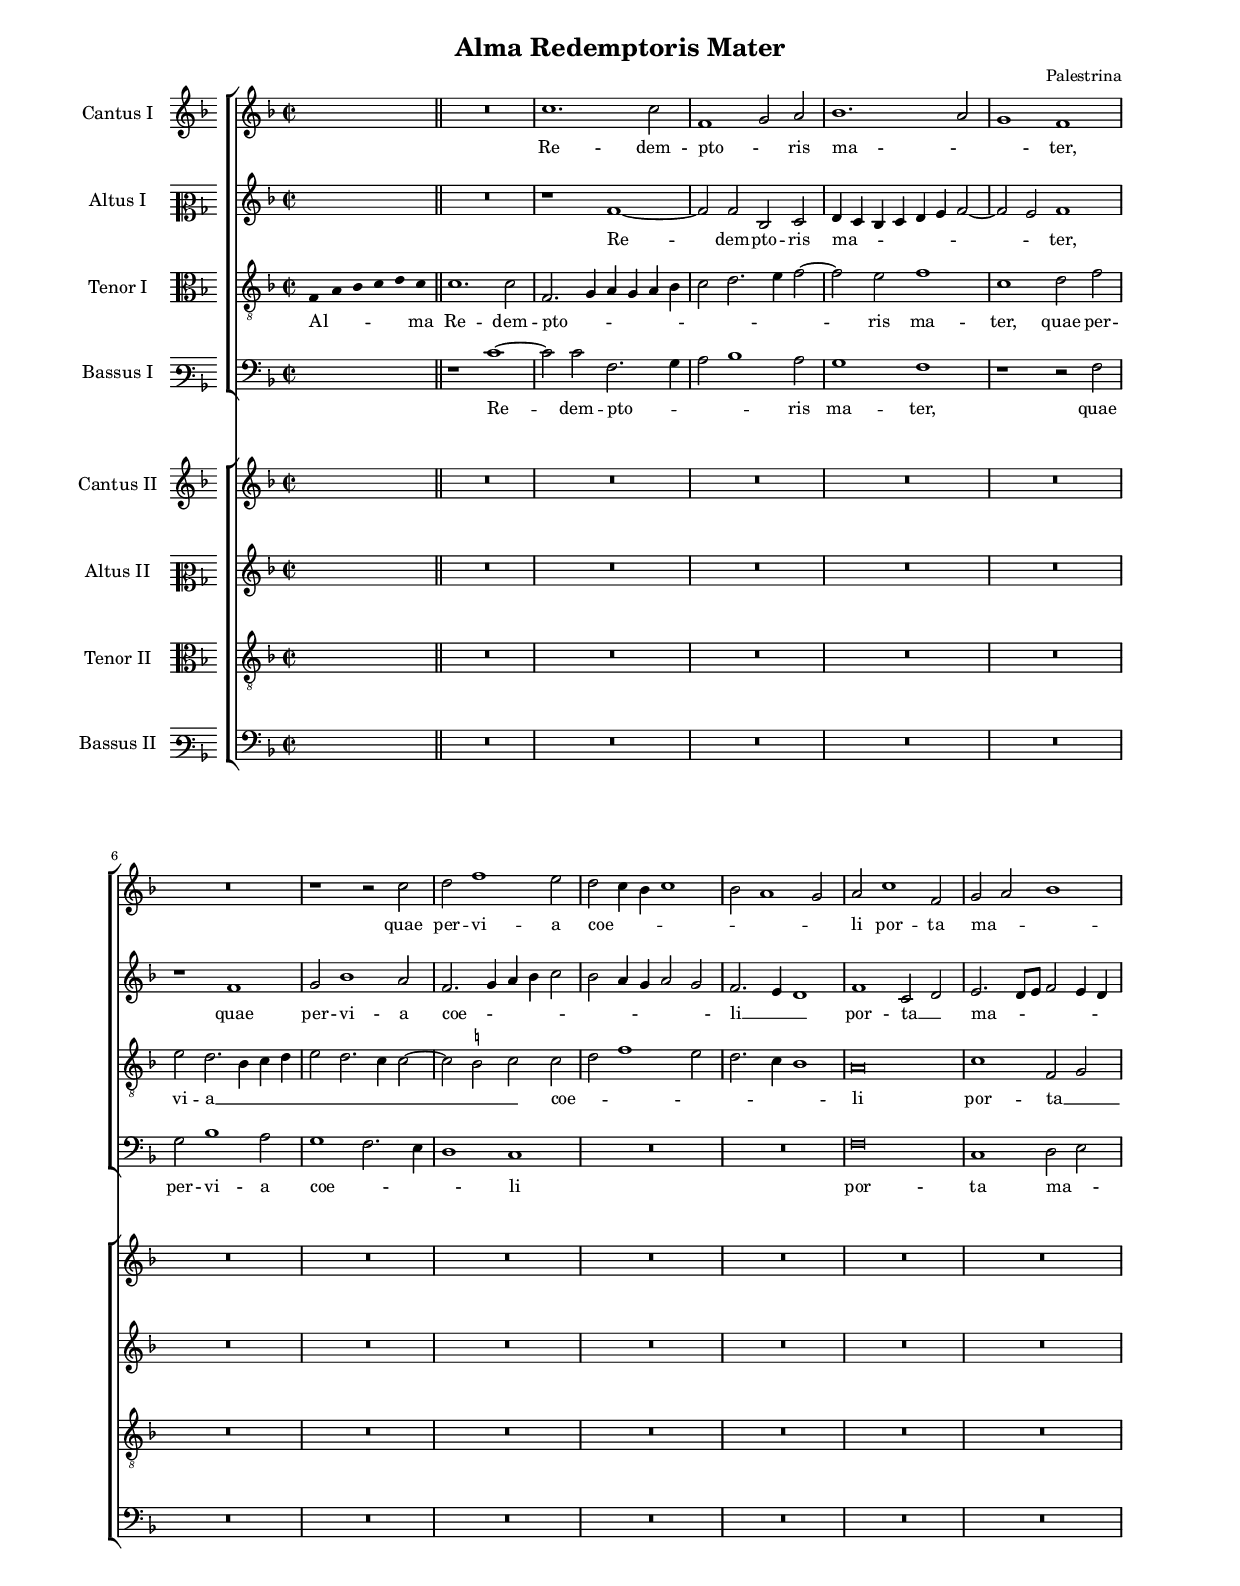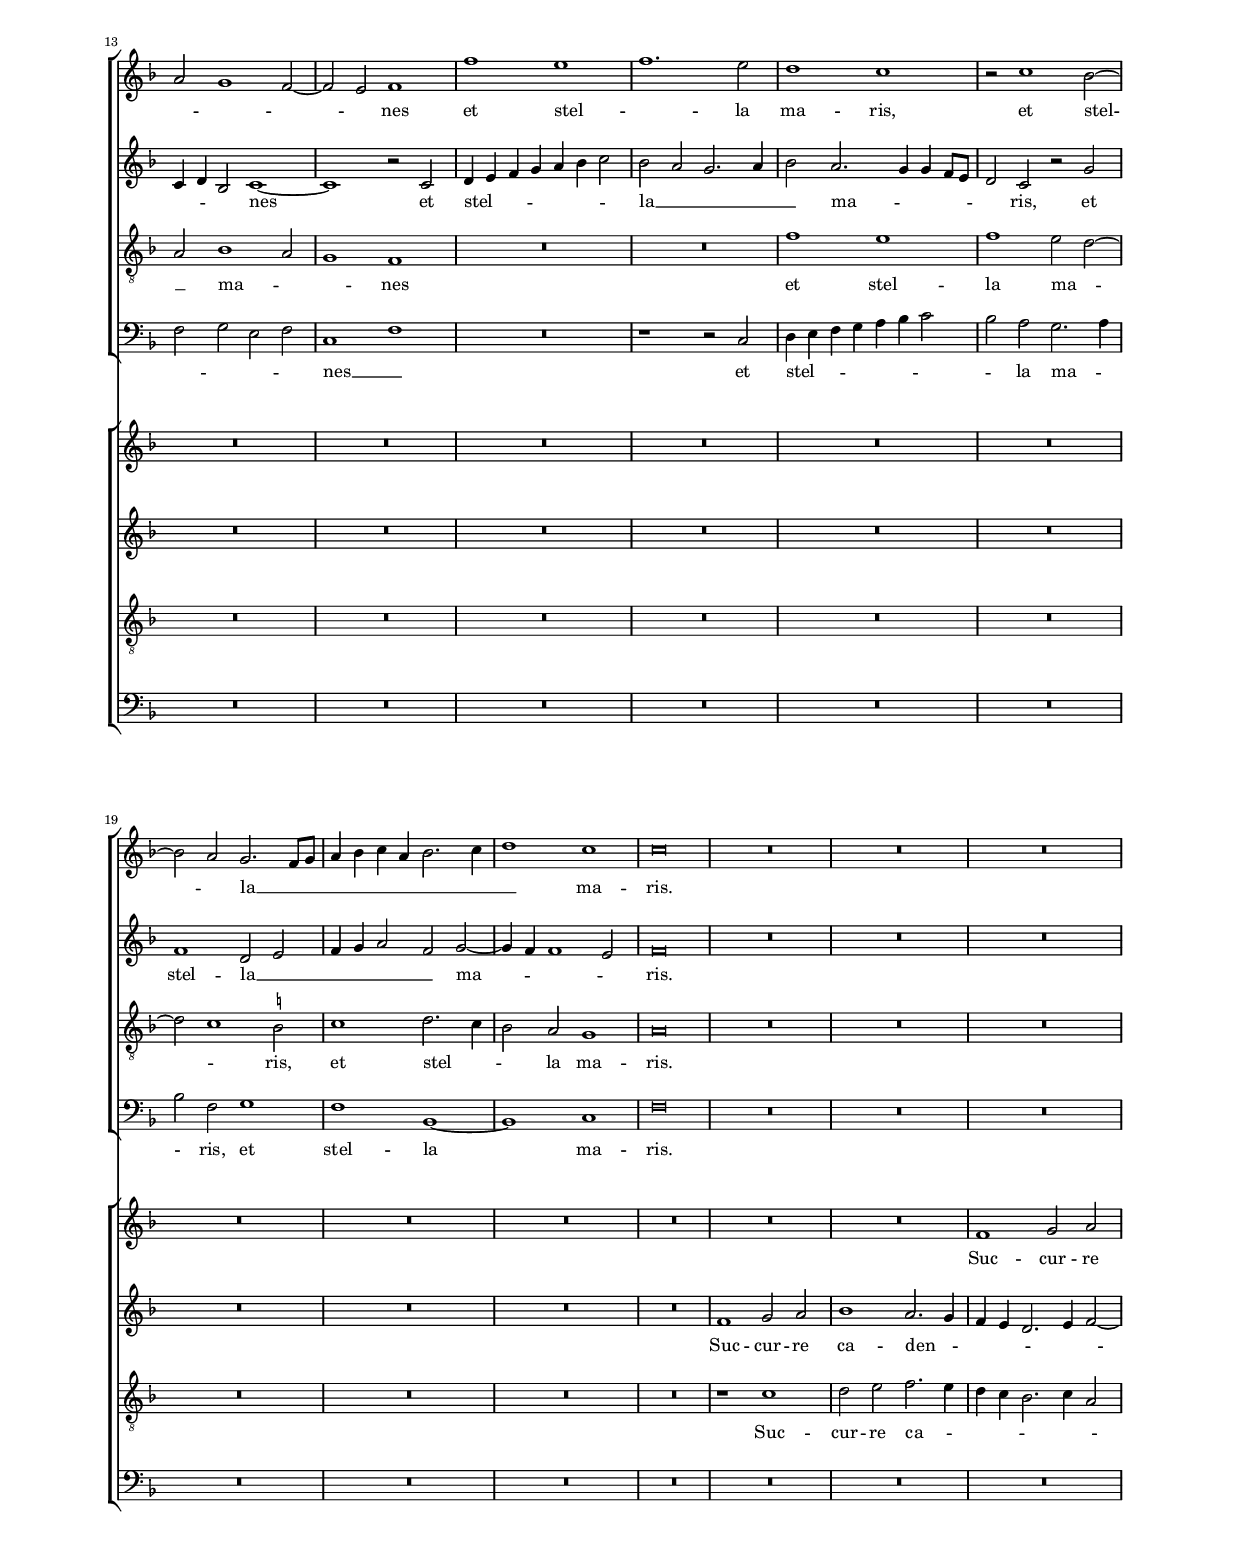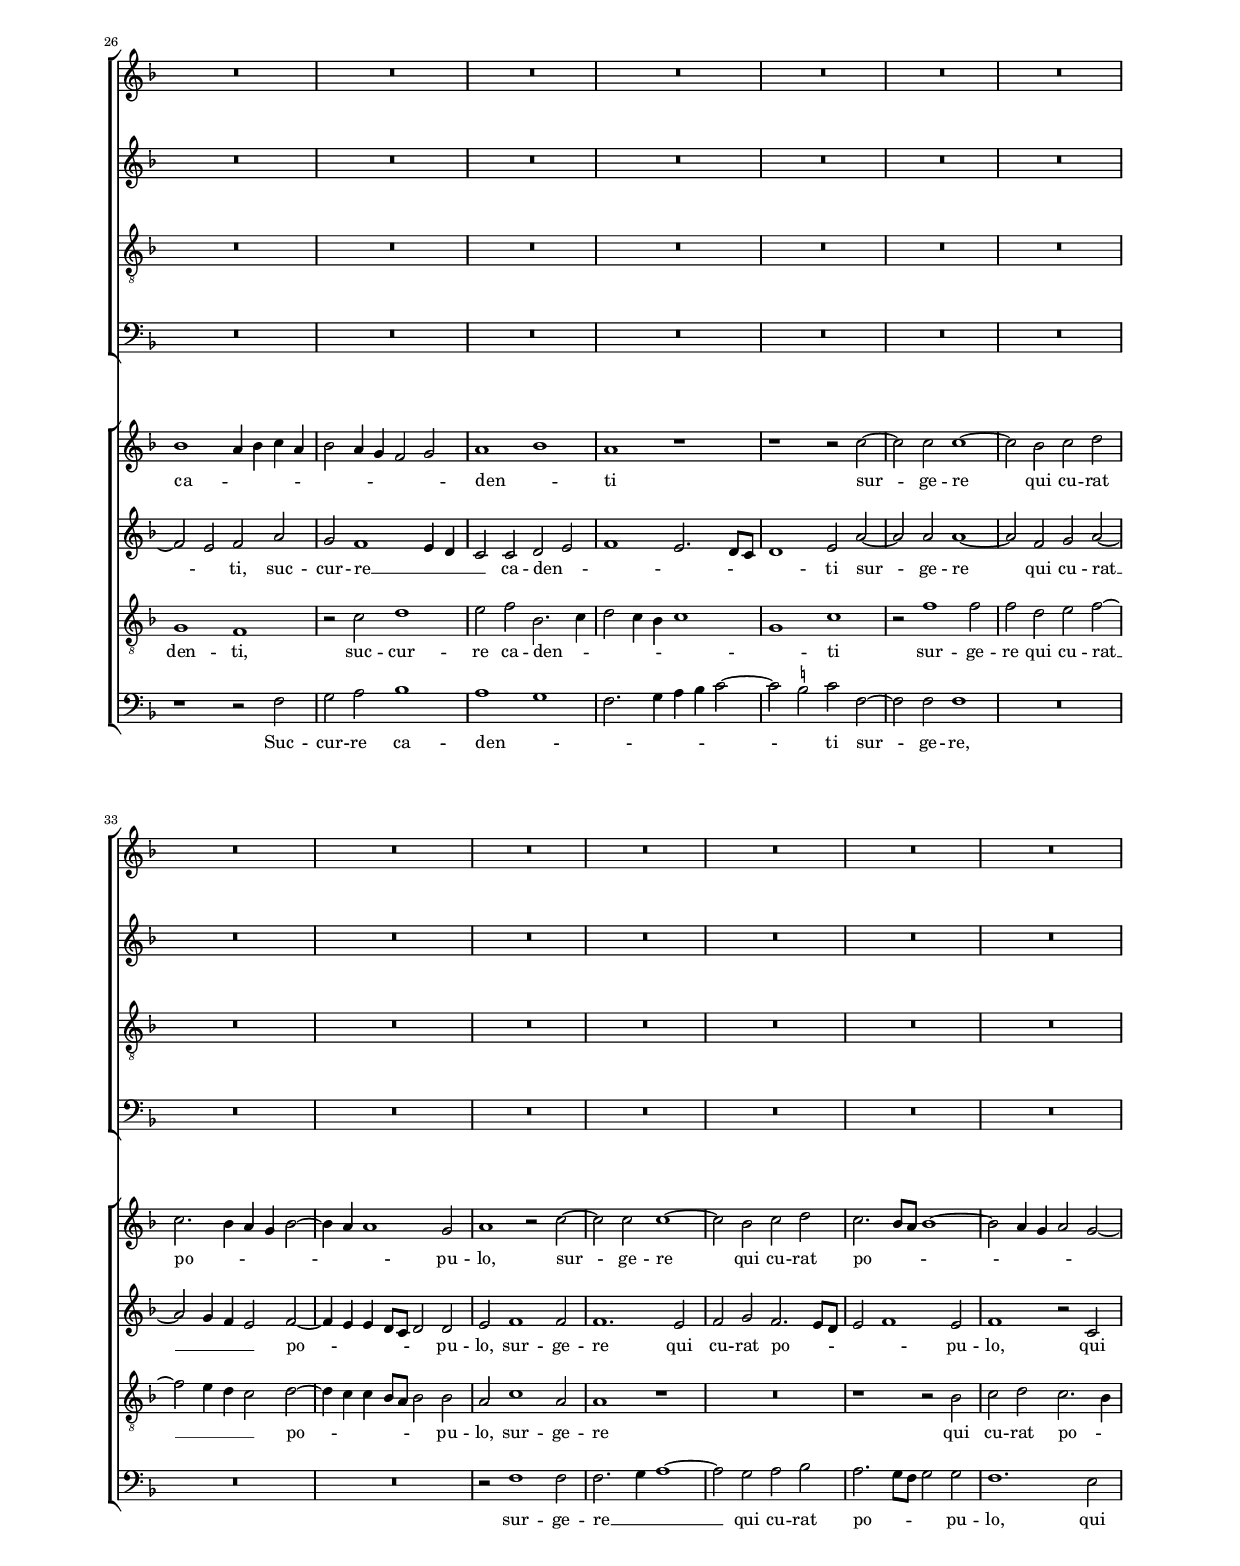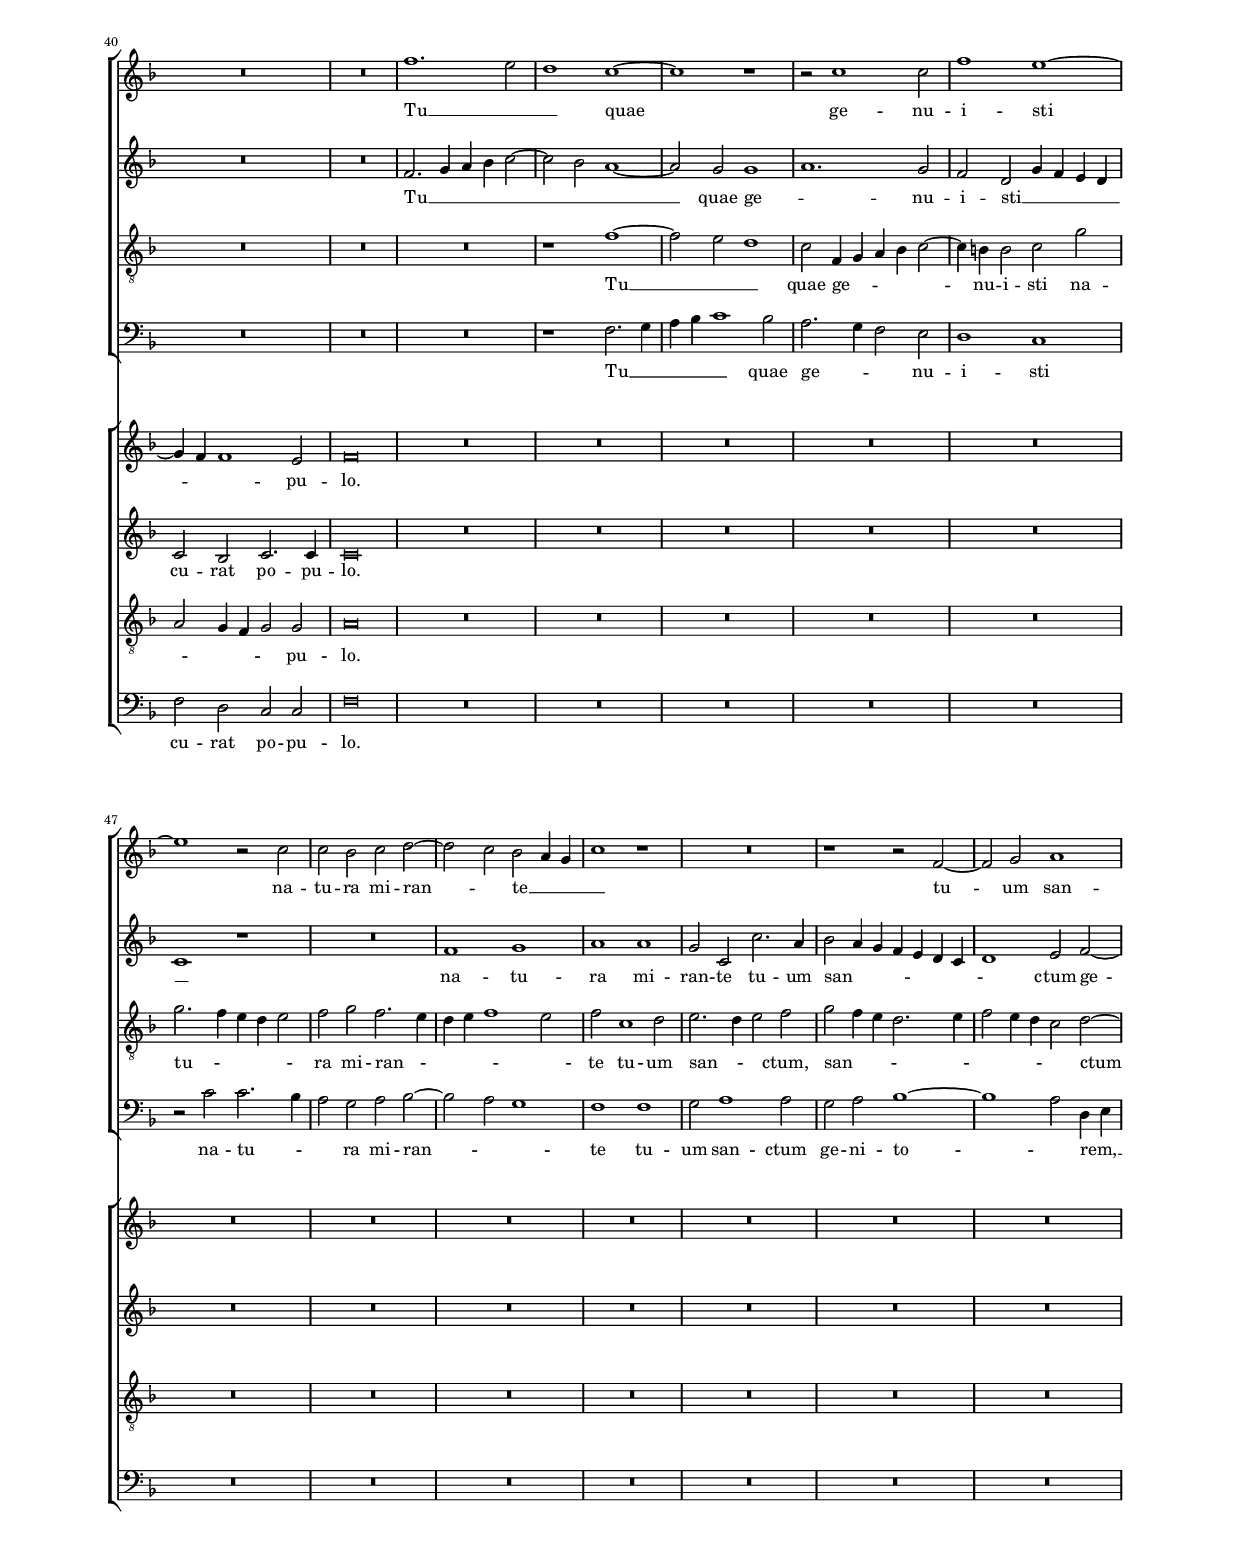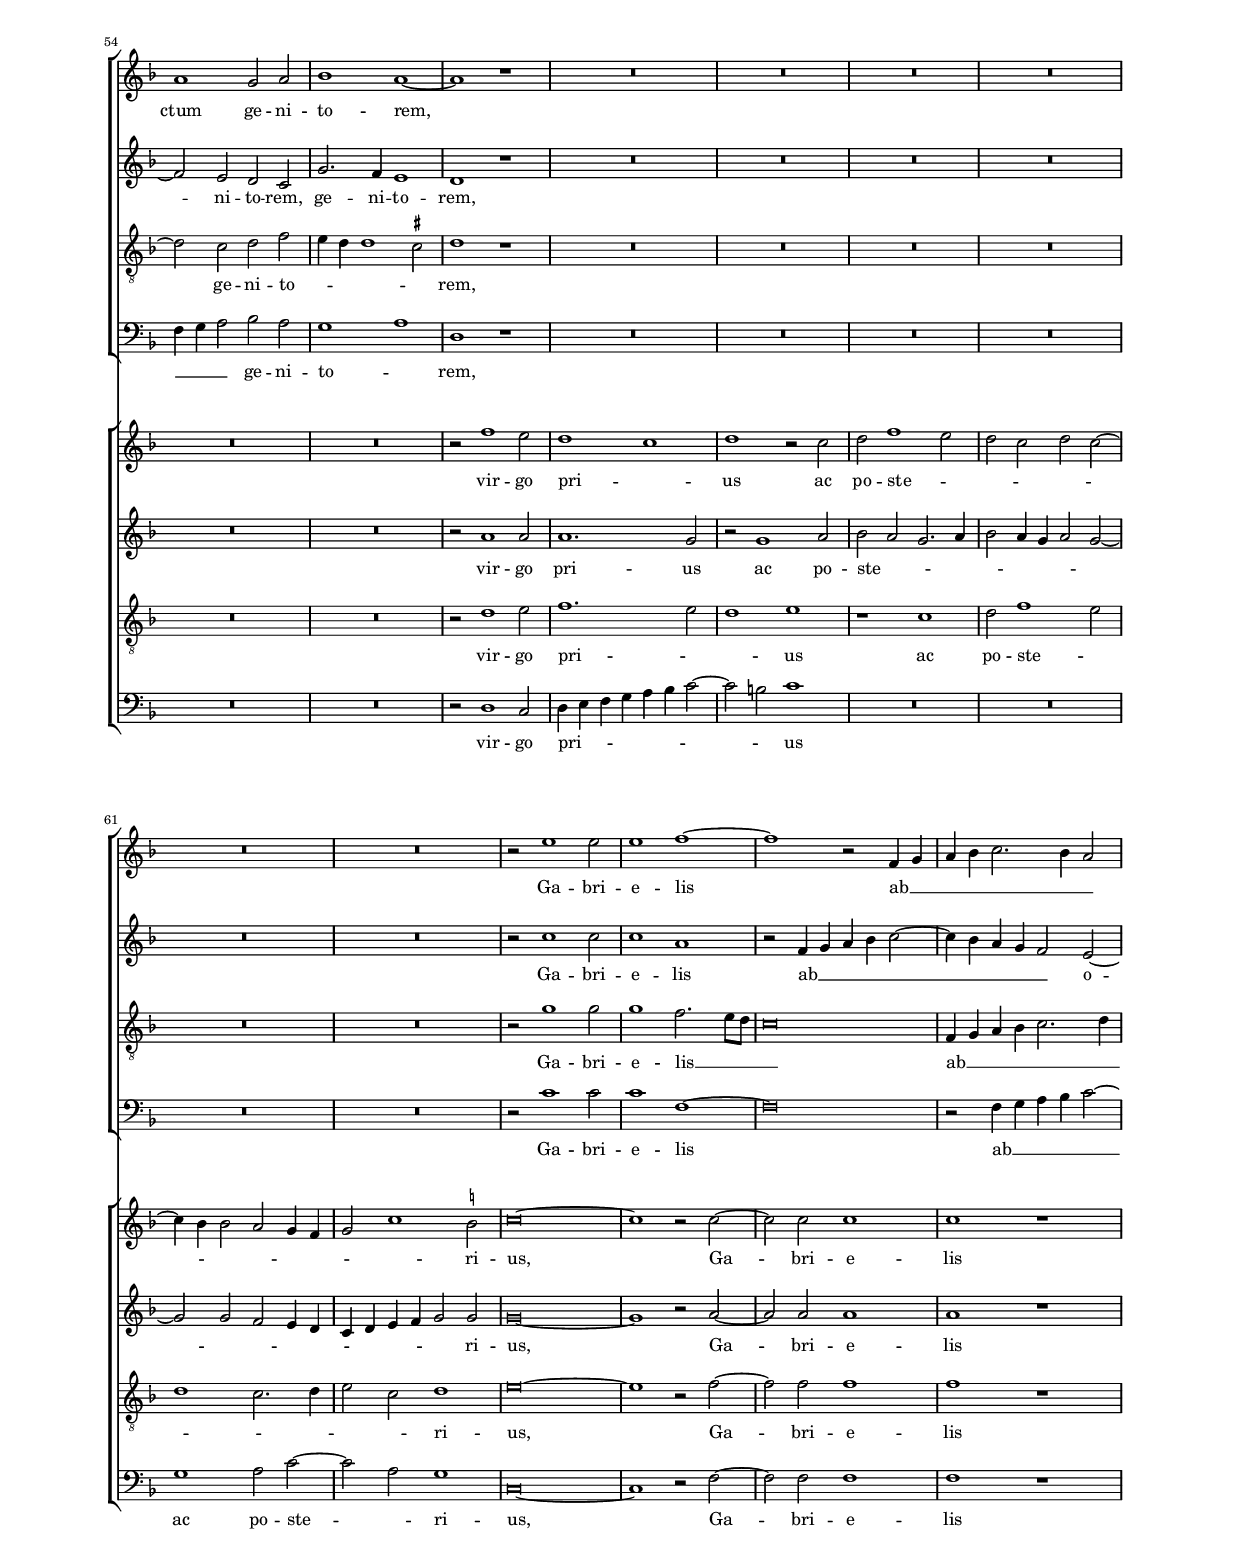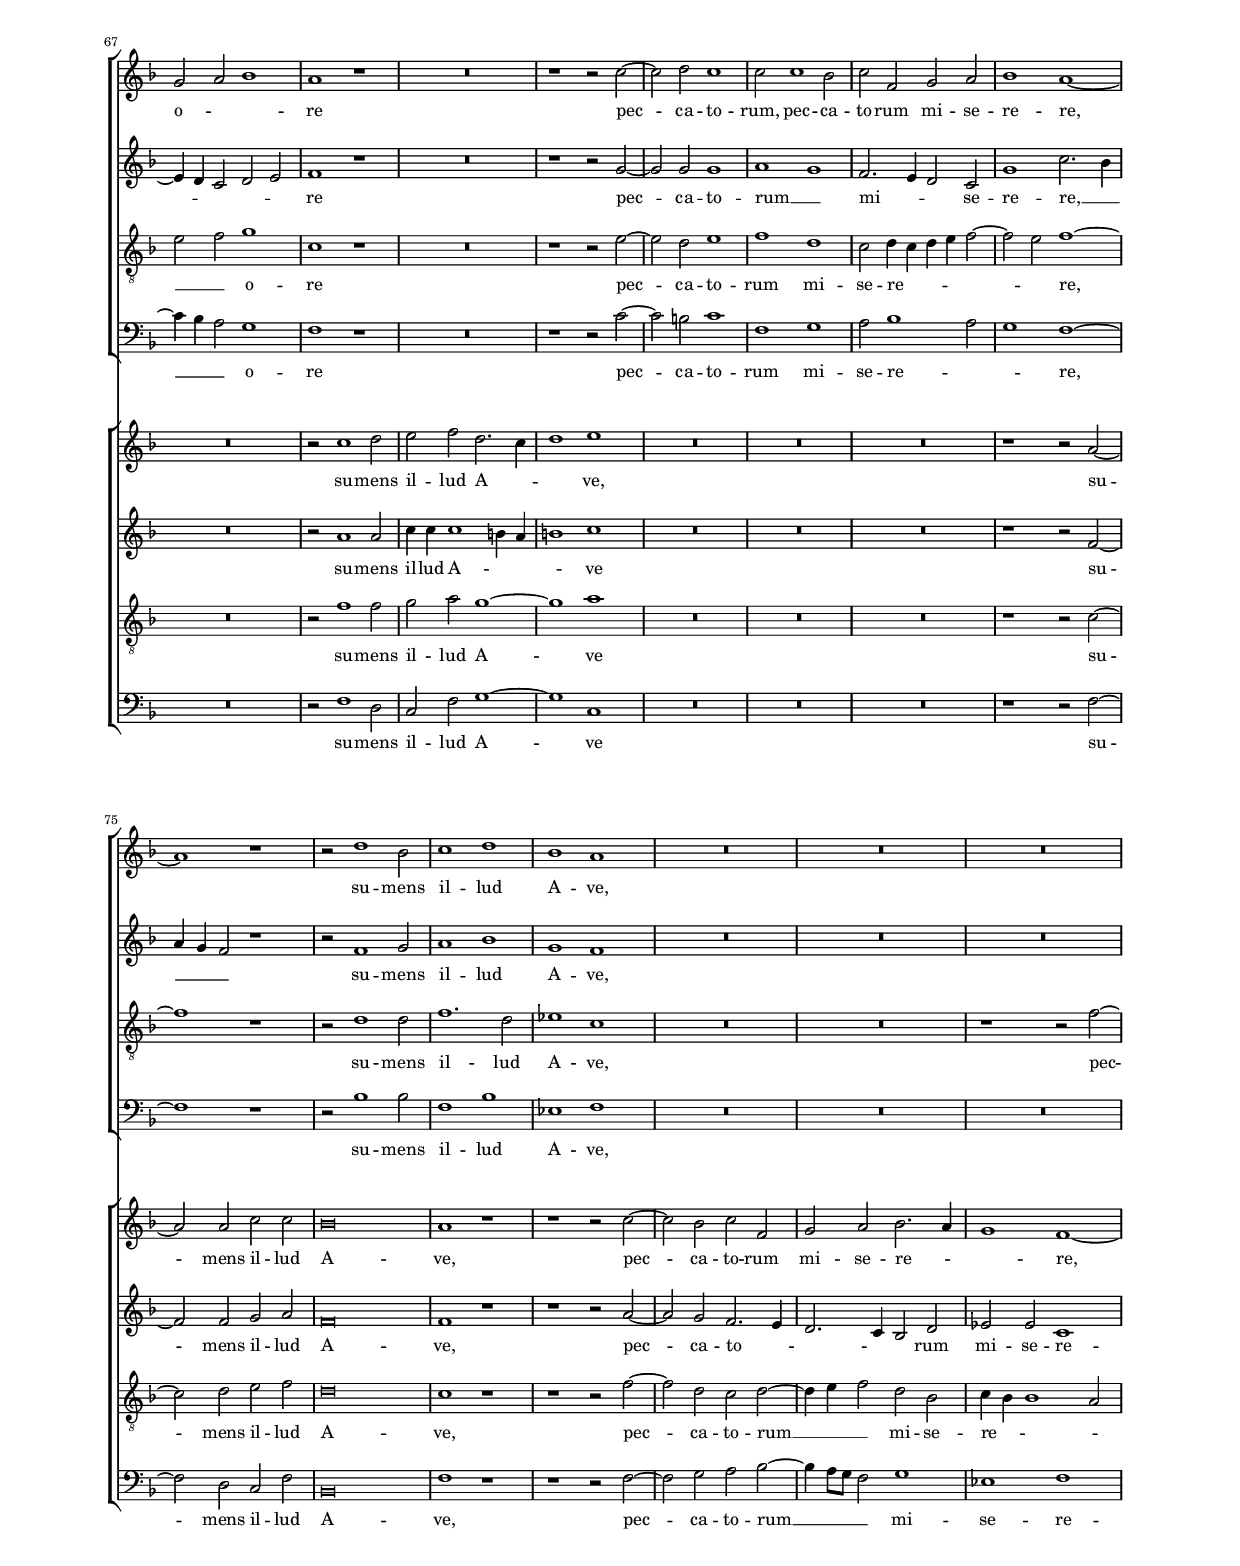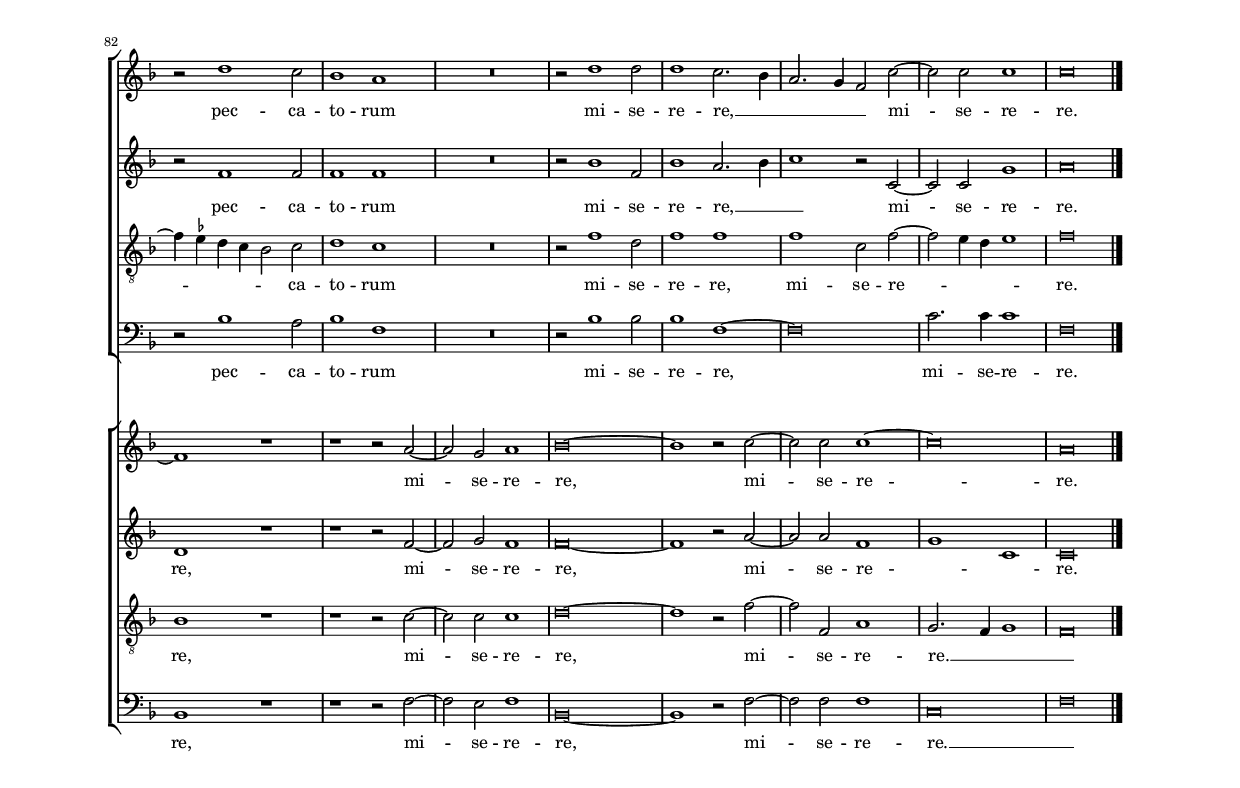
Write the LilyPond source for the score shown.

\header 
{
	title="Alma Redemptoris Mater"
	composer="Palestrina"
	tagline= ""
}

\version "2.18.2"
\include "deutsch.ly"
#(set-global-staff-size 14)
% #(set-default-paper-size "letter")
#(ly:set-option 'point-and-click #f)


\paper
	{
	top-margin = 2 \cm
	bottom-margin = 2 \cm
	left-margin = 2 \cm
	right-margin = 2 \cm
	print-page-number = ##f
	ragged-bottom = ##t
	ragged-last-bottom = ##t
	system-system-spacing = #'((basic-distance . 20) (minimum-distance . 14) (padding . 7) (strechability . 250))
	}


global =  
	{
	\key f \major
	\time 2/2 \set Score.measureLength = #(ly:make-moment 3/2)
        \skip 4*6 \bar "||" \set Score.measureLength = #(ly:make-moment 2/1)
        \set Score.currentBarNumber = #1
        \skip 1*178 \bar "|."
	}

	ficta = { \once \set suggestAccidentals = ##t }
	
	forget = #(define-music-function (parser location music) (ly:music?) #{
	\accidentalStyle forget
	$music
	\accidentalStyle default
	#})

	
incipitcantusprimus = \markup { \score {
	{
	\set Staff.instrumentName = \markup { \fontsize #1 "Cantus I" }
	\key f \major
	\clef violin
	s4 \bar ""
	}
	\layout  {
	raggedright = ##t
	indent = 1.7 \cm
	line-width = 1.7\cm
	\context { \Staff \remove Time_signature_engraver }
	\override Staff.Clef.Y-extent = #'(0 . 0)
	}} \hspace #1 }
      
incipitaltusprimus = \markup { \score {
	{
	\set Staff.instrumentName = \markup { \fontsize #1 "Altus I" }
	\key f \major
	\clef mezzosoprano
	s4 \bar ""
	}
	\layout  {
	raggedright = ##t
	indent = 1.7 \cm
	line-width = 1.7\cm
	\context { \Staff \remove Time_signature_engraver }
	\override Staff.Clef.Y-extent = #'(0 . 0)
	}} \hspace #1 }
      
incipittenorprimus = \markup { \score {
	{
	\set Staff.instrumentName = \markup { \fontsize #1 "Tenor I" }
	\key f \major
	\clef alto
	s4 \bar ""
	}
	\layout  {
	raggedright = ##t
	indent = 1.7 \cm
	line-width = 1.7\cm
	\context { \Staff \remove Time_signature_engraver }
	\override Staff.Clef.Y-extent = #'(0 . 0)
	}} \hspace #1 }


incipitbassusprimus = \markup { \score {
	{
	\set Staff.instrumentName = \markup { \fontsize #1 "Bassus I" }
	\key f \major
	\clef varbaritone
	s4 \bar ""
	}
	\layout  {
	raggedright = ##t
	indent = 1.7 \cm
	line-width = 1.7\cm
	\context { \Staff \remove Time_signature_engraver }
	\override Staff.Clef.Y-extent = #'(0 . 0)
	}} \hspace #1 }

incipitcantussecundus = \markup { \score {
	{
	\set Staff.instrumentName = \markup { \fontsize #1 "Cantus II" }
	\key f \major
	\clef violin
	s4 \bar ""
	}
	\layout  {
	raggedright = ##t
	indent = 1.7 \cm
	line-width = 1.7\cm
	\context { \Staff \remove Time_signature_engraver }
	\override Staff.Clef.Y-extent = #'(0 . 0)
	}} \hspace #1 }


incipitaltussecundus = \markup { \score {
	{
	\set Staff.instrumentName = \markup { \fontsize #1 "Altus II" }
	\key f \major
	\clef mezzosoprano
	s4 \bar ""
	}
	\layout  {
	raggedright = ##t
	indent = 1.7 \cm
	line-width = 1.7\cm
	\context { \Staff \remove Time_signature_engraver }
	\override Staff.Clef.Y-extent = #'(0 . 0)
	}} \hspace #1 }


incipittenorsecundus = \markup { \score {
	{
	\set Staff.instrumentName = \markup { \fontsize #1 "Tenor II" }
	\key f \major
	\clef alto
	s4 \bar ""
	}
	\layout  {
	raggedright = ##t
	indent = 1.7 \cm
	line-width = 1.7\cm
	\context { \Staff \remove Time_signature_engraver }
	\override Staff.Clef.Y-extent = #'(0 . 0)
	}} \hspace #1 }	


incipitbassussecundus = \markup { \score {
	{
	\set Staff.instrumentName = \markup { \fontsize #1 "Bassus II" }
	\key f \major
	\clef varbaritone
	s4 \bar ""
	}
	\layout  {
	raggedright = ##t
	indent = 1.7 \cm
	line-width = 1.7\cm
	\context { \Staff \remove Time_signature_engraver }
	\override Staff.Clef.Y-extent = #'(0 . 0)
	}} \hspace #1 }


cantusprimus =  \relative c''
	{
	s1.
        R\breve
	c1. c2
	f,1 g2 a
%5
	b1. a2
	g1 f |
	R\breve
	r1 r2 c'
	d2 f1 e2
%10
	d2 c4 b c1
	b2 a1 g2 |
	a2 c1 f,2
	g2 a b1
	a2 g1 f2~
%15
	f2 e f1 |
	f'1 e
	f1. e2
	d1 c
	r2 c1 b2~
%20
	b2 a g2. f8 g |
	a4 b c a b2. c4
	d1 c
	c\breve
	R\breve
%25
	R\breve |
	R\breve
	R\breve
	R\breve
	R\breve
%30
	R\breve |
	R\breve
	R\breve
	R\breve
	R\breve
%35
	R\breve |
	R\breve
	R\breve
	R\breve
	R\breve
%40
	R\breve |
	R\breve
	R\breve |
	f1. e2
	d1 c~
%45
	c1 r |
	r2 c1 c2
	f1 e~
	e1 r2 c
	c2 b c d~
%50
	d2 c b a4 g |
	c1 r
	R\breve
	r1 r2 f,~
	f2 g a1
%55
	a1 g2 a |
	b1 a~
	a1 r
	R\breve
	R\breve
%60
	R\breve |
	R\breve
	R\breve
	R\breve
	r2 e'1 e2
%65
	e1 f~ |
	f1 r2 f,4 g
	a4 b c2. b4 a2
	g2 a b1
	a1 r
%70
	R\breve |
	r1 r2 c~
	c2 d c1
	c2 c1 b2
	c2 f, g a
%75
	b1 a~ |
	a1 r
	r2 d1 b2
	c1 d
	b1 a
%80
	R\breve |
	R\breve
	R\breve
	r2 d1 c2
	b1 a
%85
	R\breve |
	r2 d1 d2
	d1 c2. b4
	a2. g4 f2 c'~
	c2 c c1
%90
        c\breve |
        }


altusprimus =  \relative c' 
        {
	s1.
	R\breve
	r1 f~
	f2 f b, c
%5
	d4 c b c d e f2~ |
	f2 e f1
	r1 f
	g2 b1 a2
	f2. g4 a b c2
%10
	b2 a4 g a2 g |
	f2. e4 d1
	f1 c2 d
	e2. d8 e f2 e4 d
	c4 d b2 c1~
%15
	c1 r2 c |
	d4 e f g a b c2
	b2 a g2. a4
	b2 a2. g4 g f8 e
	d2 c r g'
%20
	f1 d2 e |
	f4 g a2 f g~
	g4 f f1 e2
	f\breve
	R\breve
%25
	R\breve |
	R\breve
	R\breve
	R\breve
	R\breve
%30
	R\breve |
	R\breve
	R\breve
	R\breve
	R\breve
%35
	R\breve |
	R\breve
	R\breve
	R\breve
	R\breve
%40
	R\breve |
	R\breve
	R\breve |
	f2. g4 a b c2~
	c2 b a1~
%45
	a2 g g1 |
	a1. g2
	f2 d g4 f e d
	c1 r
	R\breve
%50
	f1 g |
	a1 a
	g2 c, c'2. a4
	b2 a4 g f e d c
	d1 e2 f~
%55
	f2 e d c |
	g'2. f4 e1
	d1 r
	R\breve
	R\breve
%60
	R\breve |
	R\breve
	R\breve
	R\breve
	r2 c'1 c2
%65
	c1 a |
	r2 f4 g a b c2~
	c4 b a g f2 e~
	e4 d c2 d e
	f1 r
%70
	R\breve |
	r1 r2 g~
	g2 g g1
	a1 g
	f2. e4 d2 c
%75
	g'1 c2. b4 |
	a4 g f2 r1
	r2 f1 g2
	a1 b
	g1 f
%80
	R\breve |
	R\breve
	R\breve
	r2 f1 f2
	f1 f
%85
	R\breve |
	r2 b1 f2
	b1 a2. b4
	c1 r2 c,~
	c2 c g'1
%90
	a\breve |
	}


tenorprimus =  \relative c' 
	{
	\hide Stem f,4 a b c d c \undo \hide Stem
	c1. c2
	f,2. g4 a g a b
	c2 d2. e4 f2~
%5
	f2 e f1 |
	c1 d2 f
	e2 d2. b4 c d
	e2 d2. c4 c2~
	c2 \ficta h c2 c
%10
	d2 f1 e2 |
	d2. c4 b1
	a\breve
	c1 f,2 g
	a2 b1 a2
%15
	g1 f |
	R\breve
	R\breve
	f'1 e
	f1 e2 d~
%20
	d2 c1 \ficta h2
	c1 d2. c4
	b2 a g1
	a\breve
	R\breve
%25
	R\breve |
	R\breve
	R\breve
	R\breve
	R\breve
%30
	R\breve |
	R\breve
	R\breve
	R\breve
	R\breve
%35
	R\breve |
	R\breve
	R\breve
	R\breve
	R\breve
%40
	R\breve |
	R\breve
	R\breve |
	R\breve
	r1 f'~
%45
	f2 e d1 |
	c2 f,4 g a b c2~
	c4 h h2 c g'
	g2. f4 e d e2
	f2 g f2. e4
%50
	d4 e f1 e2 |
	f2 c1 d2
	e2. d4 e2 f
	g2 f4 e d2. e4
	f2 e4 d c2 d~
%55
	d2 c d f |
	e4 d d1 \ficta cis2
	d1 r
	R\breve
	R\breve
%60
	R\breve |
	R\breve
	R\breve
	R\breve
	r2 g1 g2
%65
	g1 f2. e8 d |
	c\breve
	f,4 g a b c2. d4
	e2 f g1
	c,1 r
%70
	R\breve |
	r1 r2 e~
	e2 d e1
	f1 d
	c2 d4 c d e f2~
%75
	f2 e f1~ |
	f1 r
	r2 d1 d2
	f1. d2
	es1 c
%80
	R\breve |
	R\breve
	r1 r2 f~
	f4 \ficta es d c b2 c
	d1 c
%85
	R\breve |
	r2 f1 d2
	f1 f
	f1 c2 f~
	f2 e4 d e1
%90
	f\breve |
	}


bassusprimus  =  \relative c 
	{
	s1.
	r1 c'~
	c2 c f,2. g4
	a2 b1 a2
%5
	g1 f |
	r1 r2 f
	g2 b1 a2
	g1 f2. e4
	d1 c
%10
	R\breve |
	R\breve
	f\breve
	c1 d2 e
	f2 g e f
%15
	c1 f |
	R\breve
	r1 r2 c
	d4 e f g a b c2
	b2 a g2. a4
%20
	b2 f g1 |
	f1 b,~
	b1 c
	f\breve |
	R\breve
%25
	R\breve |
	R\breve
	R\breve
	R\breve
	R\breve
%30
	R\breve |
	R\breve
	R\breve
	R\breve
	R\breve
%35
	R\breve |
	R\breve
	R\breve
	R\breve
	R\breve
%40
	R\breve |
	R\breve
	R\breve |
	R\breve
	r1 f2. g4
%45
	a4 b c1 b2 |
	a2. g4 f2 e
	d1 c
	r2 c' c2. b4
	a2 g a b~
%50
	b2 a g1 |
	f1 f
	g2 a1 a2
	g2 a b1~
	b1 a2 d,4 e
%55
	f4 g a2 b a |
	g1 a
	d,1 r
	R\breve
	R\breve
%60
	R\breve |
	R\breve
	R\breve
	R\breve
	r2 c'1 c2
%65
	c1 f,~ |
	f\breve
	r2 f4 g a b c2~
	c4 b a2 g1
	f1 r
%70
	R\breve |
	r1 r2 c'~
	c2 h c1
	f,1 g
	a2 b1 a2
%75
	g1 f~ |
	f1 r
	r2 b1 b2
	f1 b
	es,1 f
%80
	R\breve |
	R\breve
	R\breve
	r2 b1 a2
	b1 f
%85
	R\breve |
	r2 b1 b2
	b1 f~
	f\breve
	c'2. c4 c1
%90
	f,\breve |
	}
        

cantussecundus =  \relative c''
	{
	s1.
	R\breve
	R\breve
	R\breve
%5
	R\breve |
	R\breve
	R\breve
	R\breve
	R\breve
%10
	R\breve |
	R\breve
	R\breve
	R\breve
	R\breve
%15
	R\breve |
	R\breve
	R\breve
	R\breve
	R\breve
%20
	R\breve |
	R\breve
	R\breve 
	R\breve |
	R\breve
%25
	R\breve
        f,1 g2 a |
	b1 a4 b c a
	b2 a4 g f2 g
	a1 b
%30
        a1 r
	r1 r2 c~ |
	c2 c c1~
	c2 b c d
	c2. b4 a g b2~
%35
        b4 a a1 g2
	a1 r2 c~ |
	c2 c c1~
	c2 b c d
	c2. b8 a b1~
%40
        b2 a4 g a2 g~
	g4 f f1 e2 |
	f\breve |
	R\breve
	R\breve
%45
	R\breve |
	R\breve
	R\breve
	R\breve
	R\breve
%50
	R\breve |
	R\breve
	R\breve
	R\breve
	R\breve
%55
	R\breve |
	R\breve
	r2 f'1 e2
	d1 c
	d1 r2 c
%60
	d2 f1 e2 |
	d2 c d c~
	c4 b b2 a g4 f
	g2 c1 \ficta h2
	c\breve~
%65
	c1 r2 c~ |
	c2 c c1
	c1 r
	R\breve
	r2 c1 d2
%70
	e2 f d2. c4 |
	d1 e
	R\breve
	R\breve
	R\breve
%75
	r1 r2 a,~ |
	a2 a c c
	b\breve
	a1 r
	r1 r2 c~
%80
	c2 b c f, |
	g2 a b2. a4
	g1 f~
	f1 r
	r1 r2 a~
%85
	a2 g a1 |
	b\breve~
	b1 r2 c~
	c2 c c1~
	c\breve
%90
	a\breve |
	}


altussecundus =  \relative c'
	{
	s1.
	R\breve
	R\breve
	R\breve
%5
	R\breve |
	R\breve
	R\breve
	R\breve
	R\breve
%10
	R\breve |
	R\breve
	R\breve
	R\breve
	R\breve
%15
	R\breve |
	R\breve
	R\breve
	R\breve
	R\breve
%20
	R\breve |
	R\breve
        R\breve
	R\breve |
	f1 g2 a
%25
        b1 a2. g4
	f4 e d2. e4 f2~ |
	f2 e f a
	g2 f1 e4 d
	c2 c d e
%30
        f1 e2. d8 c
	d1 e2 a~ |
	a2 a a1~
	a2 f g a~
	a2 g4 f e2 f~
%35
        f4 e e d8 c d2 d
	e2 f1 f2 |
	f1. e2
	f2 g f2. e8 d
	e2 f1 e2
%40
        f1 r2 c
	c2 b c2. c4
	c\breve |
	R\breve
	R\breve
%45
	R\breve |
	R\breve
	R\breve
	R\breve
	R\breve
%50
	R\breve |
	R\breve
	R\breve
	R\breve
	R\breve
%55
	R\breve |
	R\breve
	r2 a'1 a2
	a1. g2
	r2 g1 a2
%60
	b2 a g2. a4 |
	b2 a4 g a2 g~
	g2 g f e4 d
	c4 d e f g2 g
	g\breve~
%65
	g1 r2 a~ |
	a2 a a1
	a1 r
	R\breve
	r2 a1 a2
%70
	c4 c c1 h4 a |
	h1 c
	R\breve
	R\breve
	R\breve
%75
	r1 r2 f,~ |
	f2 f g a
	f\breve
	f1 r
	r1 r2 a~
%80
	a2 g f2. e4 |
	d2. c4 b2 d
	es2 es c1
	d1 r
	r1 r2 f~
%85
	f2 g f1 |
	f\breve~
	f1 r2 a~
	a2 a f1
	g1 c,
%90
	c\breve |
      }


tenorsecundus =  \relative c'
	{
	s1.
	R\breve
	R\breve
	R\breve
%5
	R\breve |
	R\breve
	R\breve
	R\breve
	R\breve
%10
	R\breve |
	R\breve
	R\breve
	R\breve
	R\breve
%15
	R\breve |
	R\breve
	R\breve
	R\breve
	R\breve
%20
	R\breve |
	R\breve
        R\breve
	R\breve |
	r1 c
%25
        d2 e f2. e4
	d4 c b2. c4 a2 |
	g1 f
	r2 c' d1
	e2 f b,2. c4
%30
        d2 c4 b c1
	g1 c |
	r2 f1 f2
	f2 d e f~
	f2 e4 d c2 d~
%35
        d4 c c b8 a b2 b
	a2 c1 a2 |
	a1 r
	R\breve
	r1 r2 b
%40
        c2 d c2. b4
	a2 g4 f g2 g |
	a\breve |
	R\breve
	R\breve
%45
	R\breve |
	R\breve
	R\breve
	R\breve
	R\breve
%50
	R\breve |
	R\breve
	R\breve
	R\breve
	R\breve
%55
	R\breve |
	R\breve
	r2 d1 e2
	f1. e2
	d1 e
%60
	r1 c |
	d2 f1 e2
	d1 c2. d4
	e2 c d1
	e\breve~
%65
	e1 r2 f~ |
	f2 f f1
	f1 r
	R\breve
	r2 f1 f2
%70
	g2 a g1~ |
	g1 a
	R\breve
	R\breve
	R\breve
%75
	r1 r2 c,~ |
	c2 d e f
	d\breve
	c1 r
	r1 r2 f~
%80
	f2 d c d~ |
	d4 e f2 d b
	c4 b b1 a2
	b1 r
	r1 r2 c~
%85
	c2 c c1 |
	d\breve~
	d1 r2 f~
	f2 f, a1
	g2. f4 g1
%90
	f\breve |
	}


bassussecundus =  \relative c
	{
	s1.
	R\breve
	R\breve
	R\breve
%5
	R\breve |
	R\breve
	R\breve
	R\breve
	R\breve
%10
	R\breve |
	R\breve
	R\breve
	R\breve
	R\breve
%15
	R\breve |
	R\breve
	R\breve
	R\breve
	R\breve
%20
	R\breve |
	R\breve
	R\breve
	R\breve |
	R\breve
%25
	R\breve |
	R\breve
	r1 r2 f
	g2 a b1
	a1 g
%30
	f2. g4 a b c2~ |
	c2 \ficta h c f,~
	f2 f f1
	R\breve
	R\breve
%35
	R\breve |
	r2 f1 f2
	f2. g4 a1~
	a2 g a b
	a2. g8 f g2 g
%40
	f1. e2 |
	f2 d c c
	f\breve |
	R\breve
	R\breve
%45
	R\breve |
	R\breve
	R\breve
	R\breve
	R\breve
%50
	R\breve |
	R\breve
	R\breve
	R\breve
	R\breve
%55
	R\breve |
	R\breve
	r2 d1 c2
	d4 e f g a b c2~
	c2 h c1
%60
	R\breve |
	R\breve
	g1 a2 c~
	c2 a g1
	c,\breve~
%65
	c1 r2 f~ |
	f2 f f1
	f1 r
	R\breve
	r2 f1 d2
%70
	c2 f g1~ |
	g1 c,
	R\breve
	R\breve
	R\breve
%75
	r1 r2 f~ |
	f2 d c f
	b,\breve
	f'1 r
	r1 r2 f~
%80
	f2 g a b~ |
	b4 a8 g f2 g1
	es1 f
	b,1 r
	r1 r2 f'~
%85
	f2 e f1 |
	b,\breve ~
	b1 r2 f'~
	f2 f f1
	c\breve
%90
	f\breve |
	}


lyricscantusprimus = \lyricmode {
	Re -- dem -- pto -- _ ris ma -- _ _ ter,
        quae per -- vi -- a coe -- _ _ _ _ _ _ li por -- ta ma -- _ _ _ _ _ _ nes
        et stel -- _ la ma -- ris,
        et stel -- _ la __ _ _ _ _ _ _ _ _ _ ma -- ris.
        Tu __ _ _ quae ge -- nu -- i -- sti na -- tu -- ra mi -- ran -- _ te __ _ _ _
        tu -- um san -- ctum ge -- ni -- to -- rem,
        Ga -- bri -- e -- lis ab __ _ _ _ _ _ _ o -- _ _ re
        pec -- ca -- to -- rum,
        pec -- ca -- to -- rum mi -- se -- re -- re,
        su -- mens il -- lud A -- ve,
        pec -- ca -- to -- rum mi -- se -- re -- re, __ _ _ _ _
        mi -- se -- re -- re.
        }


lyricsaltusprimus = \lyricmode {
	Re -- dem -- pto -- ris ma -- _ _ _ _ _ _ _ ter,
        quae per -- vi -- a coe -- _ _ _ _ _ _ _ _ _ li __ _ _ por -- ta __ _ ma -- _ _ _ _ _ _ _ _ nes
        et stel -- _ _ _ _ _ _ la __ _ _ _ _ ma -- _ _ _ _ _ ris,
        et stel -- la __ _ _ _ _ _ ma -- _ _ _ ris.
        Tu __ _ _ _ _ _ _ quae ge -- _ nu -- i -- sti __ _ _ _ _ _ na -- tu -- ra mi -- ran -- te
        tu -- um san -- _ _ _ _ _ _ _ ctum ge -- ni -- to -- rem,
        ge -- ni -- to -- rem,
        Ga -- bri -- e -- lis ab __ _ _ _ _ _ _ _ _ o -- _ _ _ _ re
        pec -- ca -- to -- rum __ _ mi -- _ _ se -- re -- re, __ _ _ _ _
        su -- mens il -- lud A -- ve,
        pec -- ca -- to -- rum mi -- se -- re -- re, __ _ _
        mi -- se -- re -- re.
	}


lyricstenorprimus = \lyricmode {
	Al -- _ _ _ _ ma
        Re -- dem -- pto -- _ _ _ _ _ _ _ _ _ ris ma -- ter,
        quae per -- vi -- a __ _ _ _ _ _ _ _ _ _ coe -- _ _ _ _ _ _ li por -- ta __ _ _ ma -- _ _ nes
        et stel -- la ma -- _ _ ris,
        et stel -- _ _ la ma -- ris.
        Tu __ _ _ quae ge -- _ _ _ _ nu -- i -- sti na -- tu -- _ _ _ _ ra mi -- ran -- _ _ _ _ _ te
        tu -- um san -- _ _ ctum,
        san -- _ _ _ _ _ _ _ _ ctum ge -- ni -- to -- _ _ _ _ rem,
        Ga -- bri -- e -- lis __ _ _ _ ab __ _ _ _ _ _ _ _ o -- re
        pec -- ca -- to -- rum mi -- se -- re -- _ _ _ _ _ re,
        su -- mens il -- lud A -- ve,
        pec -- _ _ _ _ ca -- to -- rum mi -- se -- re -- re,
        mi -- se -- re -- _ _ _ re.
	}


lyricsbassusprimus = \lyricmode {
	Re -- dem -- pto -- _ _ _ ris ma -- ter,
        quae per -- vi -- a coe -- _ _ _ li por -- ta ma -- _ _ _ _ _ nes __ _
        et stel -- _ _ _ _ _ _ _ la ma -- _ _ ris,
        et stel -- la ma -- ris.
        Tu __ _ _ _ _ quae ge -- _ _ nu -- i -- sti na -- tu -- _ _ ra mi -- ran -- _ _ te
        tu -- um san -- ctum ge -- ni -- to -- _ rem, __ _ _ _ _
        ge --  ni -- to -- _ rem,
        Ga -- bri -- e -- lis ab __ _ _ _ _ _ _ o -- re
        pec -- ca -- to -- rum mi -- se -- re -- _ _ re,
        su -- mens il -- lud A -- ve,
        pec -- ca -- to -- rum mi -- se -- re -- re,
        mi -- se -- re -- re.
	}


lyricscantussecundus = \lyricmode {
	Suc -- cur -- re ca -- _ _ _ _ _ _ _ _ _ den -- _ ti
        sur -- ge -- re qui cu -- rat po -- _ _ _ _ _ _ pu -- lo,
        sur -- ge -- re qui cu -- rat po -- _ _ _ _ _ _ _ _ _ pu -- lo.
        vir -- go pri -- _ us ac po -- ste -- _ _ _ _ _ _ _ _ _ _ _ _ ri -- us,
        Ga -- bri -- e -- lis
        su -- mens il -- lud A -- _ _ ve,
        su -- mens il -- lud A -- ve,
        pec -- ca -- to -- rum mi -- se -- re -- _ _ re,
        mi -- se -- re -- re,
        mi -- se -- re -- re.
	}


lyricsaltussecundus = \lyricmode {
	Suc -- cur -- re ca -- den -- _ _ _ _ _ _ _ ti,
        suc -- cur -- re __ _ _ _ ca -- den -- _ _ _ _ _ _ ti
        sur -- ge -- re qui cu -- rat __ _ _ _ po -- _ _ _ _ _ pu -- lo,
        sur -- ge -- re qui cu -- rat po -- _ _ _ _ pu -- lo,
        qui cu -- rat po -- pu -- lo.
        vir -- go pri -- us ac po -- ste -- _ _ _ _ _ _ _ _ _ _ _ _ _ _ _ _ _ ri -- us,
        Ga -- bri -- e -- lis
        su -- mens il -- lud A -- _ _ _ ve
        su -- mens il -- lud A -- ve,
        pec -- ca -- to -- _ _ _ _ rum mi -- se -- re -- re,
        mi -- se -- re -- re,
        mi -- se -- re -- _ _ re.
	}
	

lyricstenorsecundus = \lyricmode {
	Suc -- cur -- re ca -- _ _ _ _ _ _ den -- ti,
        suc -- cur -- re ca -- den -- _ _ _ _ _ _ ti
        sur -- ge -- re qui cu -- rat __ _ _ _ po -- _ _ _ _ _ pu -- lo,
        sur -- ge -- re qui cu -- rat po -- _ _ _ _ _ pu -- lo.
        vir -- go pri -- _ _ us ac po -- ste -- _ _ _ _ _ _ ri -- us,
        Ga -- bri -- e -- lis
        su -- mens il -- lud A -- ve
        su -- mens il -- lud A -- ve,
        pec -- ca -- to -- rum __ _ _ mi -- se -- re -- _ _ _ re,
        mi -- se -- re -- re,
        mi -- se -- re -- re. __ _ _ _
	}


lyricsbassussecundus = \lyricmode {
	Suc -- cur -- re ca -- den -- _ _ _ _ _ _ _ ti
        sur -- ge -- re,
        sur -- ge -- re __ _ _ qui cu -- rat po -- _ _ _ pu -- lo,
        qui cu -- rat po -- pu -- lo.
        vir -- go pri -- _ _ _ _ _ _ _ us ac po -- ste -- _ ri -- us,
        Ga -- bri -- e -- lis
        su -- mens il -- lud A -- ve
        su -- mens il -- lud A -- ve,
        pec -- ca -- to -- rum __ _ _ _ mi -- se -- re -- re,
        mi -- se -- re -- re,
        mi -- se -- re -- re. __ _
	}


\score
{	% \transpose {
	
<<
	\new ChoirStaff \with { \override StaffGrouper.staffgroup-staff-spacing.basic-distance = #15 
				\override StaffGrouper.staff-staff-spacing.basic-distance = #12 }
	<<
	
	\new Staff << \global
	\new Voice="v1" {
		\set Staff.instrumentName=\incipitcantusprimus
		\set Staff.midiInstrument = "reed organ"
		\clef violin
		\cantusprimus }
	\new Lyrics \lyricsto "v1" {\lyricscantusprimus }
	>>
	
	\new Staff << \global
	\new Voice="v2" {
		\set Staff.instrumentName=\incipitaltusprimus
		\set Staff.midiInstrument = "reed organ"
		\clef violin 
		\altusprimus }
	\new Lyrics \lyricsto "v2" {\lyricsaltusprimus }
	>>
	
	\new Staff << \global
	\new Voice="v3" {
		\set Staff.instrumentName=\incipittenorprimus
		\set Staff.midiInstrument = "reed organ"
		\clef "G_8"
		\tenorprimus }
	\new Lyrics \lyricsto "v3" {\lyricstenorprimus }
	>>
	
	\new Staff << \global
	\new Voice="v4" {
		\set Staff.instrumentName=\incipitbassusprimus
		\set Staff.midiInstrument = "reed organ"
		\clef bass 
		\bassusprimus }
	\new Lyrics \lyricsto "v4" {\lyricsbassusprimus}
	>>
	>>
	
	\new ChoirStaff \with { \override StaffGrouper.staff-staff-spacing.basic-distance = #12 }
	<<
	
	\new Staff << \global
	\new Voice="v5" {
		\set Staff.instrumentName=\incipitcantussecundus
		\set Staff.midiInstrument = "reed organ"
		\clef violin
		\cantussecundus }
	\new Lyrics \lyricsto "v5" {\lyricscantussecundus }
	>>
	
	\new Staff << \global
	\new Voice="v6" {
		\set Staff.instrumentName=\incipitaltussecundus
		\set Staff.midiInstrument = "reed organ"
		\clef violin 
		\altussecundus }
	\new Lyrics \lyricsto "v6" {\lyricsaltussecundus }
	>>
	
	\new Staff << \global
	\new Voice="v7" {
		\set Staff.instrumentName=\incipittenorsecundus
		\set Staff.midiInstrument = "reed organ"
		\clef "G_8"
		\tenorsecundus }
	\new Lyrics \lyricsto "v7" {\lyricstenorsecundus }
	>>
	
	\new Staff << \global
	\new Voice="v8" {
		\set Staff.instrumentName=\incipitbassussecundus
		\set Staff.midiInstrument = "reed organ"
		\clef bass 
		\bassussecundus }
	\new Lyrics \lyricsto "v8" {\lyricsbassussecundus}
	>>
	>>
>>
%	} % transpose

\layout
	{
	indent = 2 \cm
%	\context { \Lyrics \override VerticalAxisGroup.nonstaff-relatedstaff-spacing.padding = #2 }
%	\context { \Lyrics \override LyricText.font-size = #1 }
	\context { \Score \override BarNumber.padding = #2 }
	\context { \Voice \override NoteHead.style = #'baroque }
%	\context { \Voice \override Slur.transparent = ##t }
%	\context { \Voice \override AccidentalSuggestion.avoid-slur = #'ignore }
%	\context { \Voice \override AccidentalSuggestion.outside-staff-priority = ##f }
	\context { \Staff \override TimeSignature.break-visibility = #end-of-line-invisible }
	}

\midi
	{
	 \tempo 2 = 85
	}
      
}

% EOF